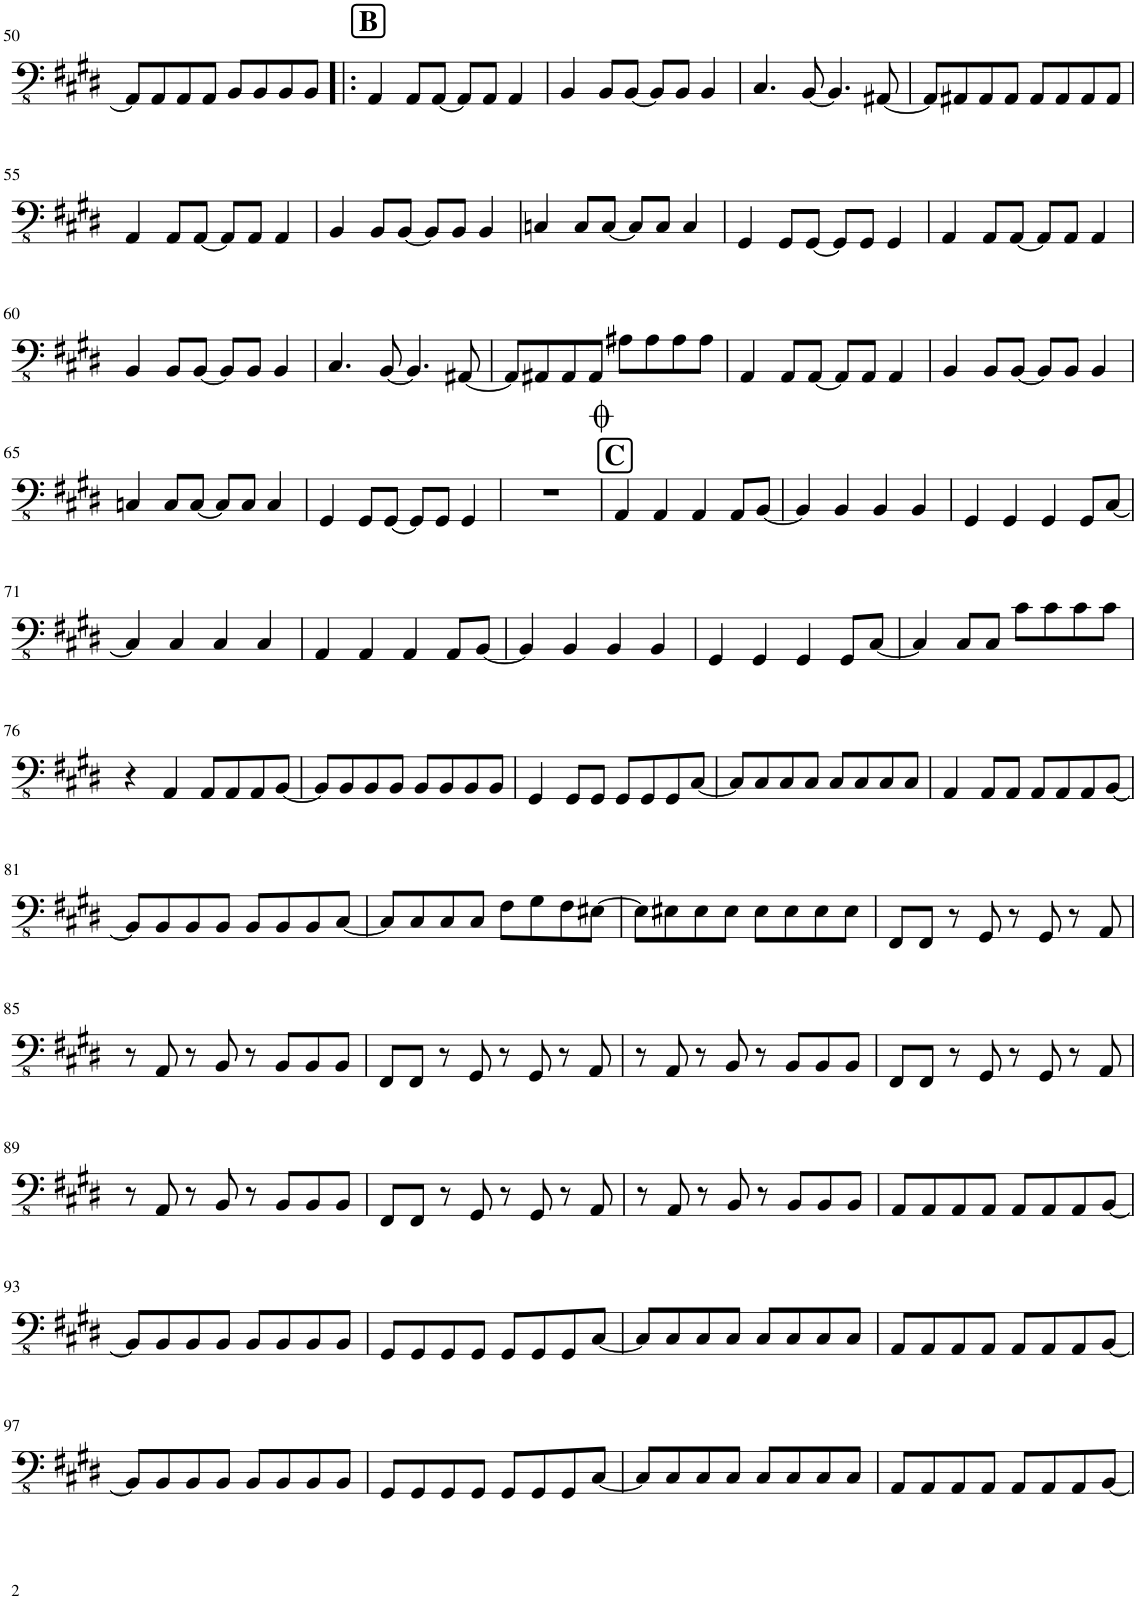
**kern
*part1
*staff1
*I"Electric Bass
*I'Elec b
!!LO:PB:g=z
*clefFv4
*k[f#c#g#d#]
*M4/4
=50
8AAA/L]
8AAA/
8AAA/
8AAA/J
8BBB/L
8BBB/
8BBB/
8BBB/J
=51!|:
!LO:TX:a:B:t=B
4AAA/
8AAA/L
[8AAA/J
8AAA/L]
8AAA/J
4AAA/
=52
4BBB/
8BBB/L
[8BBB/J
8BBB/L]
8BBB/J
4BBB/
=53
4.CC#/
[8BBB/
4.BBB/]
[8AAA#X/
=54
8AAA#/L]
8AAA#X/
8AAA#/
8AAA#/J
8AAA#/L
8AAA#/
8AAA#/
8AAA#/J
!!LO:LB:g=z
=55
4AAA/
8AAA/L
[8AAA/J
8AAA/L]
8AAA/J
4AAA/
=56
4BBB/
8BBB/L
[8BBB/J
8BBB/L]
8BBB/J
4BBB/
=57
4CCn/
8CC/L
[8CC/J
8CC/L]
8CC/J
4CC/
=58
4GGG#/
8GGG#/L
[8GGG#/J
8GGG#/L]
8GGG#/J
4GGG#/
=59
4AAA/
8AAA/L
[8AAA/J
8AAA/L]
8AAA/J
4AAA/
!!LO:LB:g=z
=60
4BBB/
8BBB/L
[8BBB/J
8BBB/L]
8BBB/J
4BBB/
=61
4.CC#/
[8BBB/
4.BBB/]
[8AAA#X/
=62
8AAA#/L]
8AAA#X/
8AAA#/
8AAA#/J
8AA#X\L
8AA#\
8AA#\
8AA#\J
=63
4AAA/
8AAA/L
[8AAA/J
8AAA/L]
8AAA/J
4AAA/
=64
4BBB/
8BBB/L
[8BBB/J
8BBB/L]
8BBB/J
4BBB/
!!LO:LB:g=z
=65
4CCn/
8CC/L
[8CC/J
8CC/L]
8CC/J
4CC/
=66
4GGG#/
8GGG#/L
[8GGG#/J
8GGG#/L]
8GGG#/J
4GGG#/
=67
1r
=68
!LO:TX:a:B:t=C
4AAA/
4AAA/
4AAA/
8AAA/L
[8BBB/J
=69
4BBB/]
4BBB/
4BBB/
4BBB/
=70
4GGG#/
4GGG#/
4GGG#/
8GGG#/L
[8CC#/J
!!LO:LB:g=z
=71
4CC#/]
4CC#/
4CC#/
4CC#/
=72
4AAA/
4AAA/
4AAA/
8AAA/L
[8BBB/J
=73
4BBB/]
4BBB/
4BBB/
4BBB/
=74
4GGG#/
4GGG#/
4GGG#/
8GGG#/L
[8CC#/J
=75
4CC#/]
8CC#/L
8CC#/J
8C#\L
8C#\
8C#\
8C#\J
!!LO:LB:g=z
=76
4r
4AAA/
8AAA/L
8AAA/
8AAA/
[8BBB/J
=77
8BBB/L]
8BBB/
8BBB/
8BBB/J
8BBB/L
8BBB/
8BBB/
8BBB/J
=78
4GGG#/
8GGG#/L
8GGG#/J
8GGG#/L
8GGG#/
8GGG#/
[8CC#/J
=79
8CC#/L]
8CC#/
8CC#/
8CC#/J
8CC#/L
8CC#/
8CC#/
8CC#/J
=80
4AAA/
8AAA/L
8AAA/J
8AAA/L
8AAA/
8AAA/
[8BBB/J
!!LO:LB:g=z
=81
8BBB/L]
8BBB/
8BBB/
8BBB/J
8BBB/L
8BBB/
8BBB/
[8CC#/J
=82
8CC#/L]
8CC#/
8CC#/
8CC#/J
8FF#\L
8GG#\
8FF#\
[8EE#X\J
=83
8EE#\L]
8EE#X\
8EE#\
8EE#\J
8EE#\L
8EE#\
8EE#\
8EE#\J
=84
8FFF#/L
8FFF#/J
8r
8GGG#/
8r
8GGG#/
8r
8AAA/
!!LO:LB:g=z
=85
8r
8AAA/
8r
8BBB/
8r
8BBB/L
8BBB/
8BBB/J
=86
8FFF#/L
8FFF#/J
8r
8GGG#/
8r
8GGG#/
8r
8AAA/
=87
8r
8AAA/
8r
8BBB/
8r
8BBB/L
8BBB/
8BBB/J
=88
8FFF#/L
8FFF#/J
8r
8GGG#/
8r
8GGG#/
8r
8AAA/
!!LO:LB:g=z
=89
8r
8AAA/
8r
8BBB/
8r
8BBB/L
8BBB/
8BBB/J
=90
8FFF#/L
8FFF#/J
8r
8GGG#/
8r
8GGG#/
8r
8AAA/
=91
8r
8AAA/
8r
8BBB/
8r
8BBB/L
8BBB/
8BBB/J
=92
8AAA/L
8AAA/
8AAA/
8AAA/J
8AAA/L
8AAA/
8AAA/
[8BBB/J
!!LO:LB:g=z
=93
8BBB/L]
8BBB/
8BBB/
8BBB/J
8BBB/L
8BBB/
8BBB/
8BBB/J
=94
8GGG#/L
8GGG#/
8GGG#/
8GGG#/J
8GGG#/L
8GGG#/
8GGG#/
[8CC#/J
=95
8CC#/L]
8CC#/
8CC#/
8CC#/J
8CC#/L
8CC#/
8CC#/
8CC#/J
=96
8AAA/L
8AAA/
8AAA/
8AAA/J
8AAA/L
8AAA/
8AAA/
[8BBB/J
!!LO:LB:g=z
=97
8BBB/L]
8BBB/
8BBB/
8BBB/J
8BBB/L
8BBB/
8BBB/
8BBB/J
=98
8GGG#/L
8GGG#/
8GGG#/
8GGG#/J
8GGG#/L
8GGG#/
8GGG#/
[8CC#/J
=99
8CC#/L]
8CC#/
8CC#/
8CC#/J
8CC#/L
8CC#/
8CC#/
8CC#/J
=100
8AAA/L
8AAA/
8AAA/
8AAA/J
8AAA/L
8AAA/
8AAA/
[8BBB/J
=
*-
